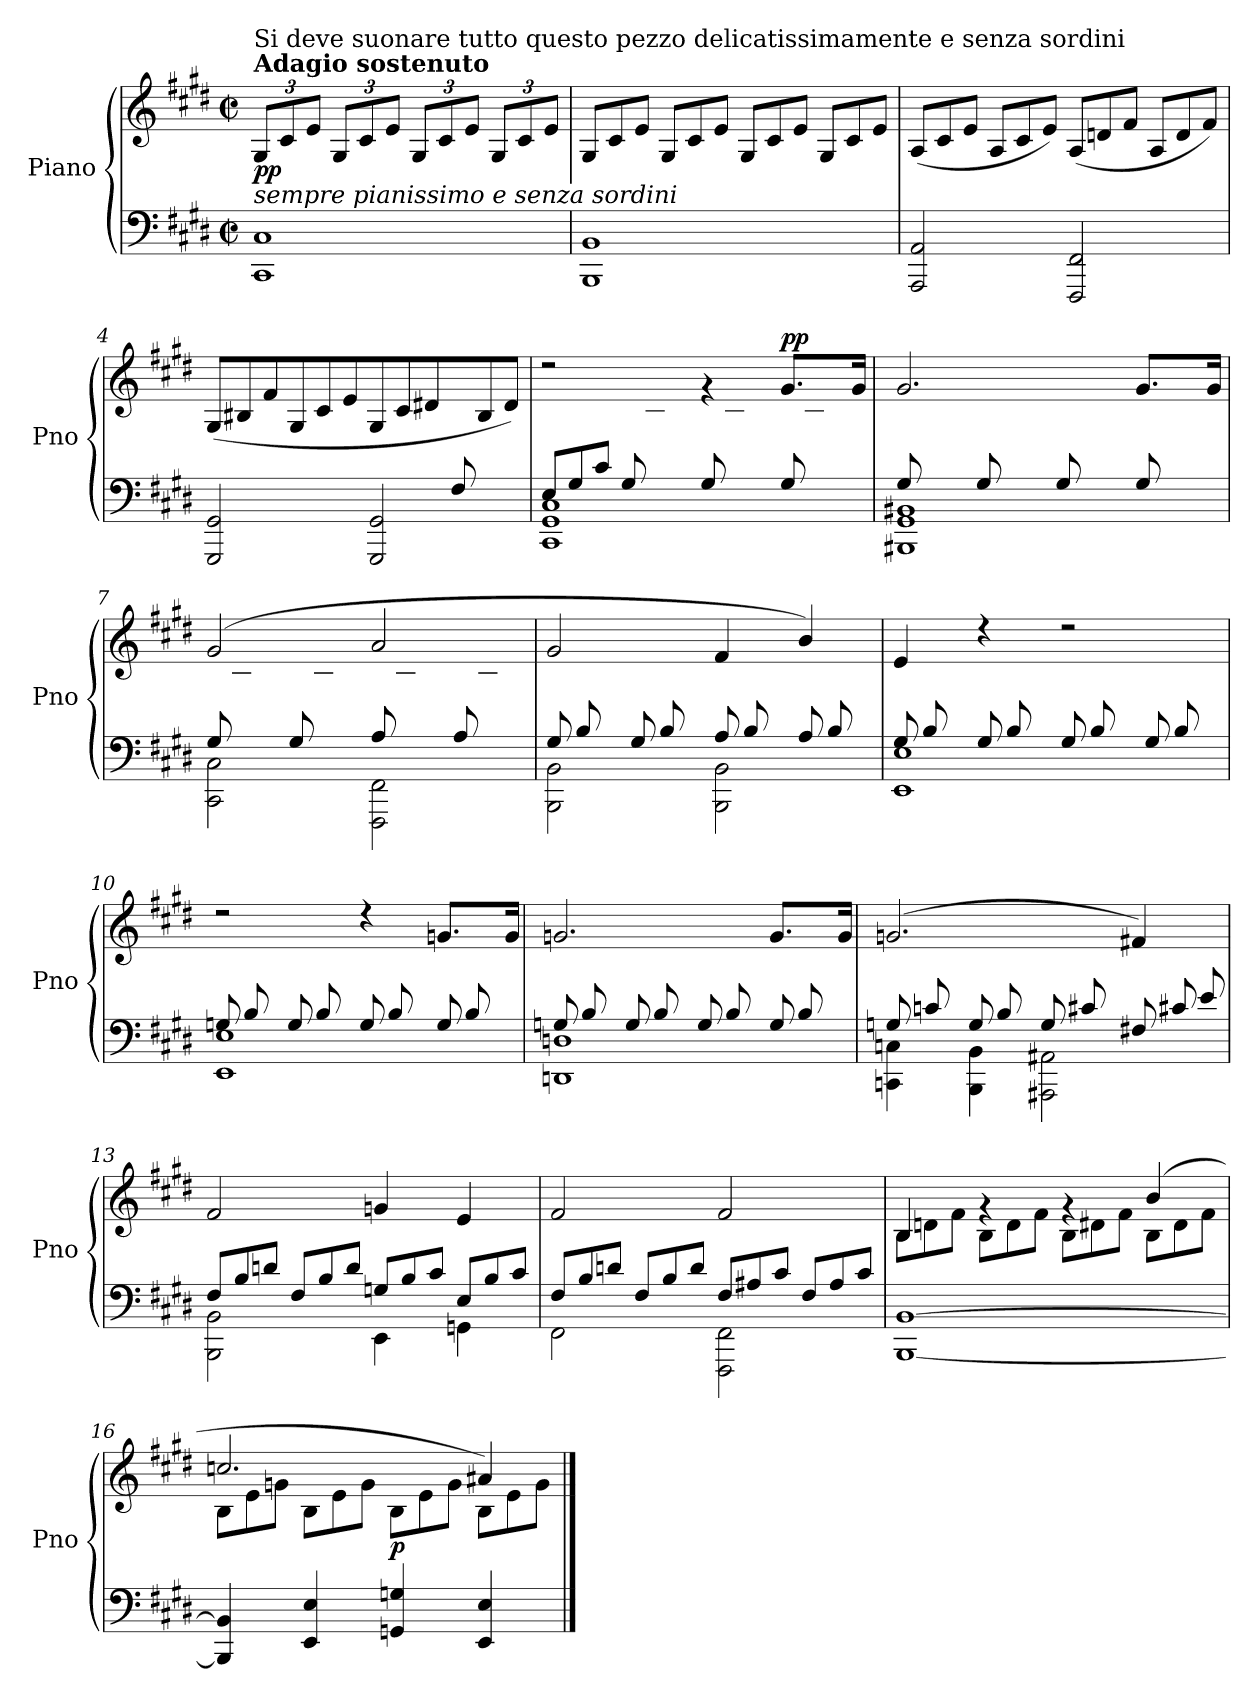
**kern	**kern	**dynam
*part1	*part1	*part1
*staff2	*staff1	*staff1/2
*I"Piano	*	*
*I'Pno	*	*
*clefF4	*clefG2	*
*k[f#c#g#d#]	*k[f#c#g#d#]	*
*M4/4	*M4/4	*
*met(c|)	*met(c|)	*
*	*Xbrackettup	*
=1	=1	=1
!	!LO:TX:a:B:t=Adagio sostenuto	!
!	!LO:TX:a:t=Si deve suonare tutto questo pezzo delicatissimamente e senza sordini	!
!	!LO:TX:b:i:t=sempre pianissimo e senza sordini	!
!	!	!LO:DY:b
1CC# 1C#	12G#/L	pp
.	12c#/	.
.	12e/J	.
.	12G#/L	.
.	12c#/	.
.	12e/J	.
.	12G#/L	.
.	12c#/	.
.	12e/J	.
.	12G#/L	.
.	12c#/	.
.	12e/J	.
=2	=2	=2
*	*Xtuplet	*
1BBB 1BB	12G#/L	.
.	12c#/	.
.	12e/J	.
.	12G#/L	.
.	12c#/	.
.	12e/J	.
.	12G#/L	.
.	12c#/	.
.	12e/J	.
.	12G#/L	.
.	12c#/	.
.	12e/J	.
=3	=3	=3
2AAA/ 2AA/	(<12A/L	.
.	12c#/	.
.	12e/J	.
.	12A/L	.
.	12c#/	.
.	12e/J)	.
2FFF#/ 2FF#/	(<12A/L	.
.	12dn/	.
.	12f#/J	.
.	12A/L	.
.	12d/	.
.	12f#/J)	.
!!LO:LB:g=z
=4	=4	=4
*^	*	*
2.ryy	2GGG#/ 2GG#/	(>12G#/L	.
.	.	12B#X/	.
.	.	12f#/J	.
.	.	12G#/L	.
.	.	12c#/	.
.	.	12e/J	.
.	2GGG#/ 2GG#/	12G#/L	.
.	.	12c#/	.
.	.	12d#X/J	.
*Xtuplet	*	*	*
12F#/L	.	12ryy	.
6ryy	.	12B#/	.
.	.	12d#/J)	.
=5	=5	=5	=5
*	*	*^	*
12E/L	1CC# 1GG# 1C#	2r	3ryy	.
12G#/	.	.	.	.
12c#/J	.	.	.	.
(>12G#/L	.	.	.	.
6ryy	.	.	12c#\	.
.	.	.	12e\J)	.
(>12G#/L	.	4rg	12ryy	.
6ryy	.	.	12c#\	.
.	.	.	12e\J)	.
!	!	!	!	!LO:DY:a
12G#/L	.	8.g#/L	12ryy	pp
6ryy	.	.	12c#\	.
.	.	.	12e\J	.
.	.	16g#/Jk	.	.
=6	=6	=6	=6	=6
12G#/L	1BBB#X 1GG# 1BB#X	2.g#/	12ryy	.
6ryy	.	.	12d#\	.
.	.	.	12f#\J	.
12G#/L	.	.	12ryy	.
6ryy	.	.	12d#\	.
.	.	.	12f#\J	.
12G#/L	.	.	12ryy	.
6ryy	.	.	12d#\	.
.	.	.	12f#\J	.
12G#/L	.	8.g#/L	12ryy	.
6ryy	.	.	12d#\	.
.	.	.	12f#\J	.
.	.	16g#/Jk	.	.
=7	=7	=7	=7	=7
12G#/L	2CC#\ 2C#\	(>2g#/	12ryy	.
6ryy	.	.	12c#\	.
.	.	.	12e\J	.
12G#/L	.	.	12ryy	.
6ryy	.	.	12c#\	.
.	.	.	12e\J	.
12A/L	2FFF#\ 2FF#\	2a/	12ryy	.
6ryy	.	.	12c#\	.
.	.	.	12f#\J	.
12A/L	.	.	12ryy	.
6ryy	.	.	12c#\	.
.	.	.	12f#\J	.
!!LO:LB:g=z	!!
=8	=8	=8	=8	=8
12G#/L	2BBB\ 2BB\	2g#/	6ryy	.
12B/	.	.	.	.
12ryy	.	.	12e\J	.
12G#/L	.	.	6ryy	.
12B/	.	.	.	.
12ryy	.	.	12e\J	.
12A/L	2BBB\ 2BB\	4f#/	6ryy	.
12B/	.	.	.	.
12ryy	.	.	12d#\J	.
12A/L	.	4b/)	6ryy	.
12B/	.	.	.	.
12ryy	.	.	12d#\J	.
=9	=9	=9	=9	=9
12G#/L	1EE 1E	4e/	6ryy	.
12B/	.	.	.	.
12ryy	.	.	12e\J	.
12G#/L	.	4r	6ryy	.
12B/	.	.	.	.
12ryy	.	.	12e\J	.
12G#/L	.	2r	6ryy	.
12B/	.	.	.	.
12ryy	.	.	12e\J	.
12G#/L	.	.	6ryy	.
12B/	.	.	.	.
12ryy	.	.	12e\J	.
=10	=10	=10	=10	=10
12Gn/L	1EE 1E	2r	6ryy	.
12B/	.	.	.	.
12ryy	.	.	12e\J	.
12G/L	.	.	6ryy	.
12B/	.	.	.	.
12ryy	.	.	12e\J	.
12G/L	.	4r	6ryy	.
12B/	.	.	.	.
12ryy	.	.	12e\J	.
12G/L	.	8.gn/L	6ryy	.
12B/	.	.	.	.
12ryy	.	.	12e\J	.
.	.	16g/Jk	.	.
!!LO:LB:g=z	!!
=11	=11	=11	=11	=11
12Gn/L	1DDn 1Dn	2.gn/	6ryy	.
12B/	.	.	.	.
12ryy	.	.	12fn\J	.
12G/L	.	.	6ryy	.
12B/	.	.	.	.
12ryy	.	.	12f\J	.
12G/L	.	.	6ryy	.
12B/	.	.	.	.
12ryy	.	.	12f\J	.
12G/L	.	8.g/L	6ryy	.
12B/	.	.	.	.
12ryy	.	.	12f\J	.
.	.	16g/Jk	.	.
=12	=12	=12	=12	=12
12Gn/L	4CCn\ 4Cn\	(>2.gn/	6ryy	.
12cn/	.	.	.	.
12ryy	.	.	12e\J	.
12G/L	4BBB\ 4BB\	.	6ryy	.
12B/	.	.	.	.
12ryy	.	.	12e\J	.
12G/L	2AAA#X\ 2AA#X\	.	6ryy	.
12c#X/	.	.	.	.
12ryy	.	.	12e\J	.
12F#X/L	.	4f#X/)	4ryy	.
12c#X/	.	.	.	.
12e/J	.	.	.	.
*	*	*v	*v	*
=13	=13	=13	=13
12F#/L	2BBB\ 2BB\	2f#/	.
12B/	.	.	.
12dn/J	.	.	.
12F#/L	.	.	.
12B/	.	.	.
12d/J	.	.	.
12Gn/L	4EE\	4gn/	.
12B/	.	.	.
12c#/J	.	.	.
12E/L	4GGn\	4e/	.
12B/	.	.	.
12c#/J	.	.	.
!!LO:LB:g=z
=14	=14	=14	=14
12F#/L	2FF#\	2f#/	.
12B/	.	.	.
12dn/J	.	.	.
12F#/L	.	.	.
12B/	.	.	.
12d/J	.	.	.
12F#/L	2FFF#\ 2FF#\	2f#/	.
12A#X/	.	.	.
12c#/J	.	.	.
12F#/L	.	.	.
12A#/	.	.	.
12c#/J	.	.	.
*v	*v	*	*
=15	=15	=15
*	*^	*
[1BBB [1BB	4B/	12B\L	.
.	.	12dn\	.
.	.	12f#\J	.
.	4rg	12B\L	.
.	.	12d\	.
.	.	12f#\J	.
.	4rg	12B\L	.
.	.	12d#X\	.
.	.	12f#\J	.
.	(>4b/	12B\L	.
.	.	12d#\	.
.	.	12f#\J	.
=16	=16	=16	=16
4BBB/] 4BB/]	2.ccn/	12B\L	.
.	.	12e\	.
.	.	12gn\J	.
4EE/ 4E/	.	12B\L	.
.	.	12e\	.
.	.	12g\J	.
!	!	!	!LO:DY:b
4GGn/ 4Gn/	.	12B\L	p
.	.	12e\	.
.	.	12g\J	.
4EE/ 4E/	4a#X/)	12B\L	.
.	.	12e\	.
.	.	12g\J	.
*	*v	*v	*
==	==	==
*-	*-	*-
